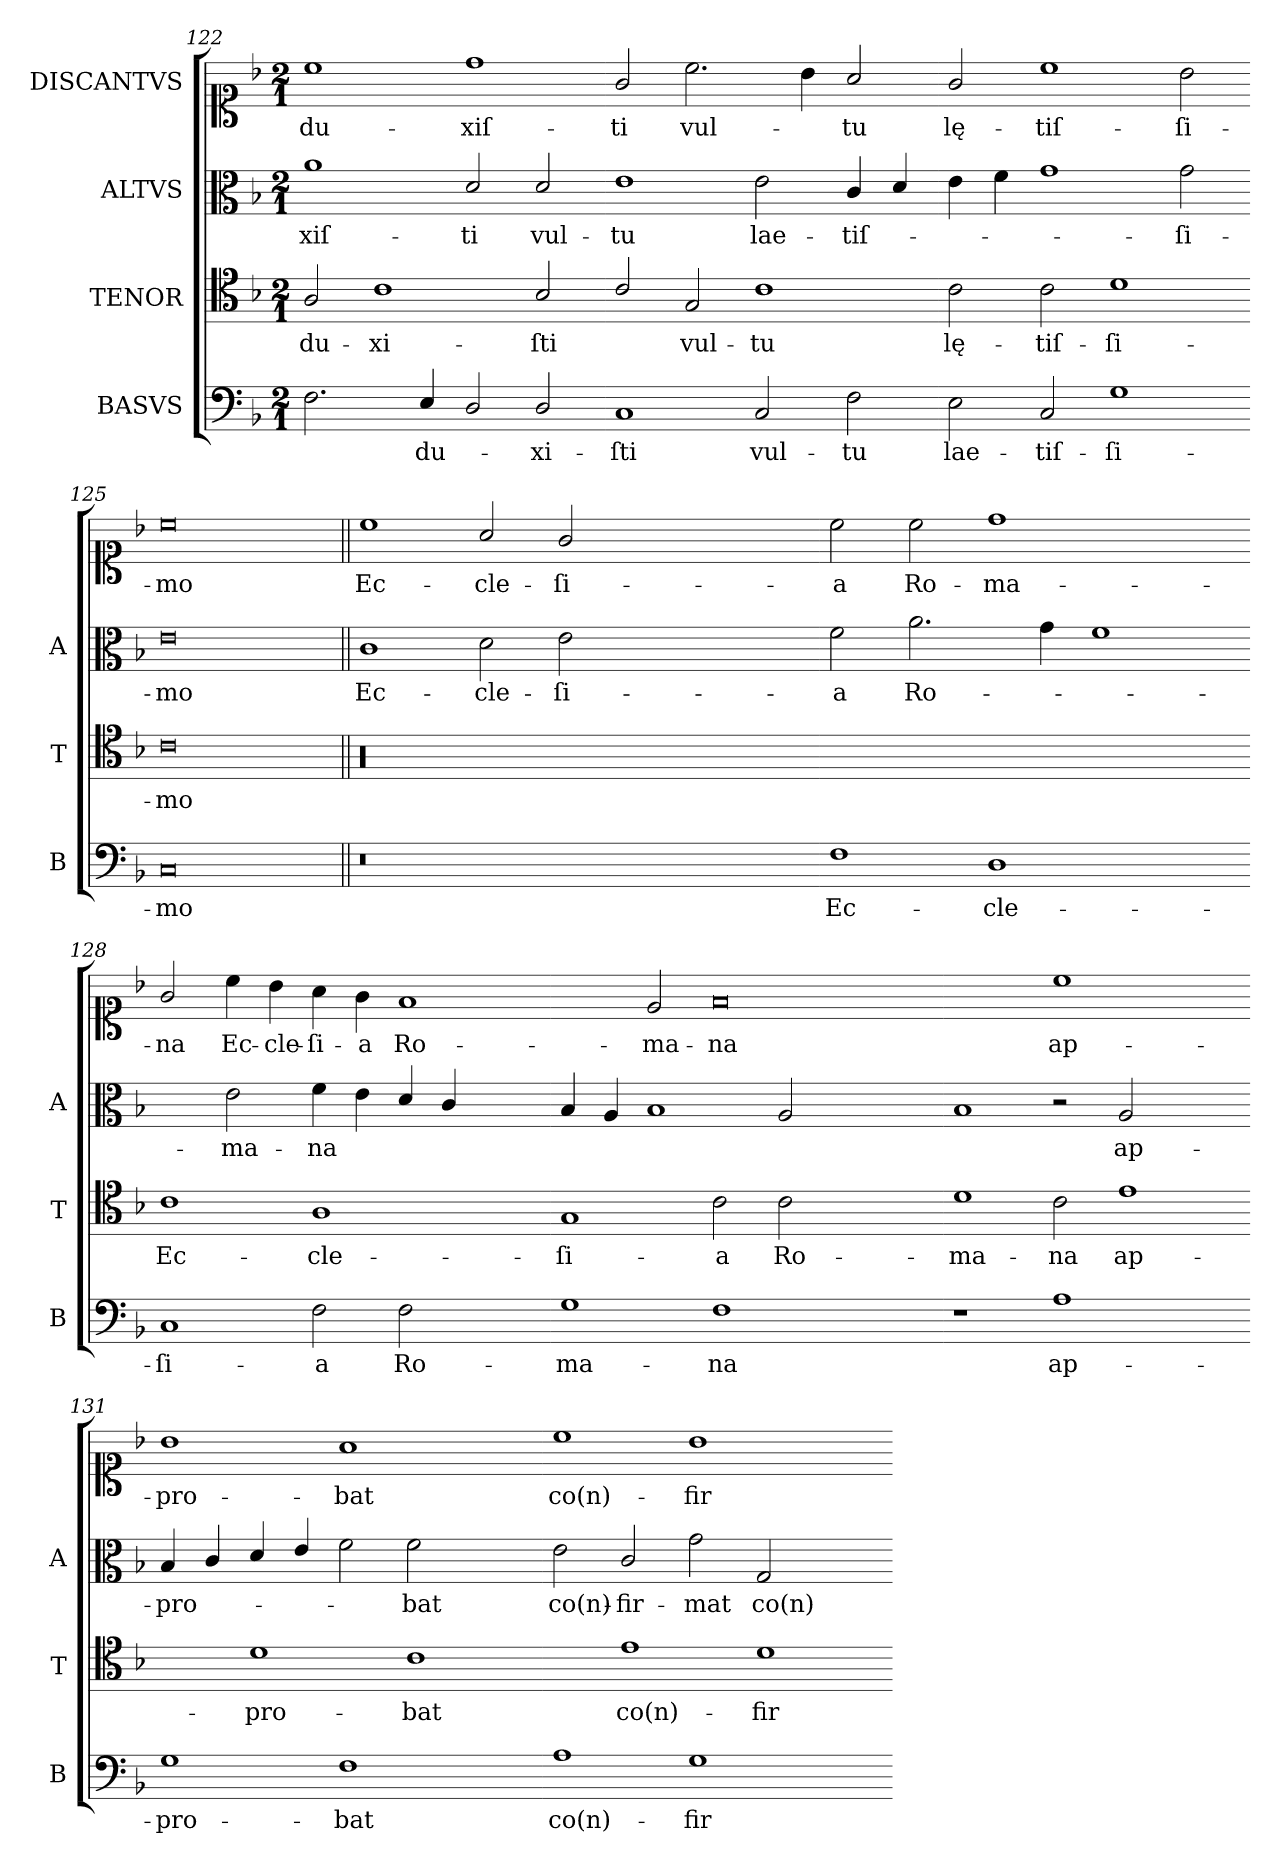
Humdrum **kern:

**kern	**text	**kern	**text	**kern	**text	**kern	**text
*part4	*part4	*part3	*part3	*part2	*part2	*part1	*part1
*staff4	*staff4	*staff3	*staff3	*staff2	*staff2	*staff1	*staff1
*I"BASVS	*	*I"TENOR	*	*I"ALTVS	*	*I"DISCANTVS	*
*I'B	*	*I'T	*	*I'A	*	*	*
*clefF4	*	*clefC4	*	*clefC3	*	*clefC1	*
*k[b-]	*	*k[b-]	*	*k[b-]	*	*k[b-]	*
*M2/1	*	*M2/1	*	*M2/1	*	*M2/1	*
=122	=122	=122	=122	=122	=122	=122	=122
!	!	!	!LO:LY:i	!	!	!	!
2.F\	.	2A/	-du-	1a	-xiſ-	1cc	-du-
!	!	!	!LO:LY:i	!	!	!	!
.	.	1c	-xi-	.	.	.	.
4E/	-du-	.	.	.	.	.	.
2D/	.	.	.	2d/	-ti	1dd	-xiſ-
!	!	!	!LO:LY:i	!	!	!	!
2D/	-xi-	2B-/	-ſti	2d/	vul-	.	.
=123-	=123-	=123-	=123-	=123-	=123-	=123-	=123-
1C	-ſti	2c/	.	1e	-tu	2g/	-ti
.	.	2G/	vul-	.	.	2.cc\	vul-
2C/	vul-	1c	-tu	2e\	lae-	.	.
.	.	.	.	.	.	4b-\	.
2F\	-tu	.	.	4c/	-tiſ-	2a/	-tu
.	.	.	.	4d/	.	.	.
=124-	=124-	=124-	=124-	=124-	=124-	=124-	=124-
2E\	lae-	2c\	lę-	4e\	.	2g/	lę-
.	.	.	.	4f\	.	.	.
2C/	-tiſ-	2c\	-tiſ-	1g	.	1cc	-tiſ-
1G	-ſi-	1d	-ſi-	.	.	.	.
.	.	.	.	2g\	-ſi-	2b-\	-ſi-
=125-	=125-	=125-	=125-	=125-	=125-	=125-	=125-
0C	-mo	0c	-mo	0e	-mo	0cc	-mo
=126||	=126||	=126||	=126||	=126||	=126||	=126||	=126||
0r	.	00r	.	1c	Ec-	1cc	Ec-
.	.	.	.	2d\	-cle-	2a/	-cle-
.	.	.	.	2e\	-ſi-	2g/	-ſi-
0ryy	.	.	.	0ryy	.	0ryy	.
=127-	=127-	=127-	=127-	=127-	=127-	=127-	=127-
1F	Ec-	0ryy	.	2f\	-a	2cc\	-a
.	.	.	.	2.a\	Ro-	2cc\	Ro-
1D	-cle-	.	.	.	.	1dd	-ma-
.	.	.	.	4g\	.	.	.
.	.	.	.	1f\	.	.	.
2ryy	.	2ryy	.	.	.	2ryy	.
=128-	=128-	=128-	=128-	=128-	=128-	=128-	=128-
1C	-ſi-	1c	Ec-	2ryy	.	2g/	-na
!	!	!	!	!	!	!	!LO:LY:i
.	.	.	.	2e\	-ma-	4cc\	Ec-
!	!	!	!	!	!	!	!LO:LY:i
.	.	.	.	.	.	4b-\	-cle-
!	!	!	!	!	!	!	!LO:LY:i
2F\	-a	1A	-cle-	4f\	-na	4a\	-ſi-
!	!	!	!	!	!	!	!LO:LY:i
.	.	.	.	4e\	.	4g\	-a
!	!	!	!	!	!	!	!LO:LY:i
2F\	Ro-	.	.	4d/	.	1f/	Ro-
.	.	.	.	4c/	.	.	.
2ryy	.	2ryy	.	2ryy	.	.	.
=129-	=129-	=129-	=129-	=129-	=129-	=129-	=129-
1G	-ma-	1G	-ſi-	4B-/	.	2ryy	.
.	.	.	.	4A/	.	.	.
!	!	!	!	!	!	!	!LO:LY:i
.	.	.	.	1B-	.	2e/	-ma-
!	!	!	!	!	!	!	!LO:LY:i
1F	-na	2c\	-a	.	.	0f	-na
.	.	2c\	Ro-	2A/	.	.	.
1ryy	.	1ryy	.	1ryy	.	.	.
=130-	=130-	=130-	=130-	=130-	=130-	=130-	=130-
1r	.	1d	-ma-	1B-	.	1ryy	.
1A	ap-	2c\	-na	2r	.	1cc	ap-
.	.	1e\	ap-	2A/	ap-	.	.
2ryy	.	.	.	2ryy	.	2ryy	.
=131-	=131-	=131-	=131-	=131-	=131-	=131-	=131-
1G	-pro-	2ryy	.	4B-/	-pro-	1b-	-pro-
.	.	.	.	4c/	.	.	.
.	.	1d	-pro-	4d/	.	.	.
.	.	.	.	4e/	.	.	.
1F	-bat	.	.	2f\	.	1a	-bat
.	.	1c\	-bat	2f\	-bat	.	.
2ryy	.	.	.	2ryy	.	2ryy	.
=132-	=132-	=132-	=132-	=132-	=132-	=132-	=132-
1A	co(n)-	2ryy	.	2e\	co(n)-	1cc	co(n)-
.	.	1e	co(n)-	2c/	-fir-	.	.
1G	-fir-	.	.	2g\	-mat	1b-	-fir-
!	!	!	!	!	!LO:LY:i	!	!
.	.	1d\	-fir-	2G/	co(n)-	.	.
2ryy	.	.	.	2ryy	.	2ryy	.
=-	=-	=-	=-	=-	=-	=-	=-
*-	*-	*-	*-	*-	*-	*-	*-
